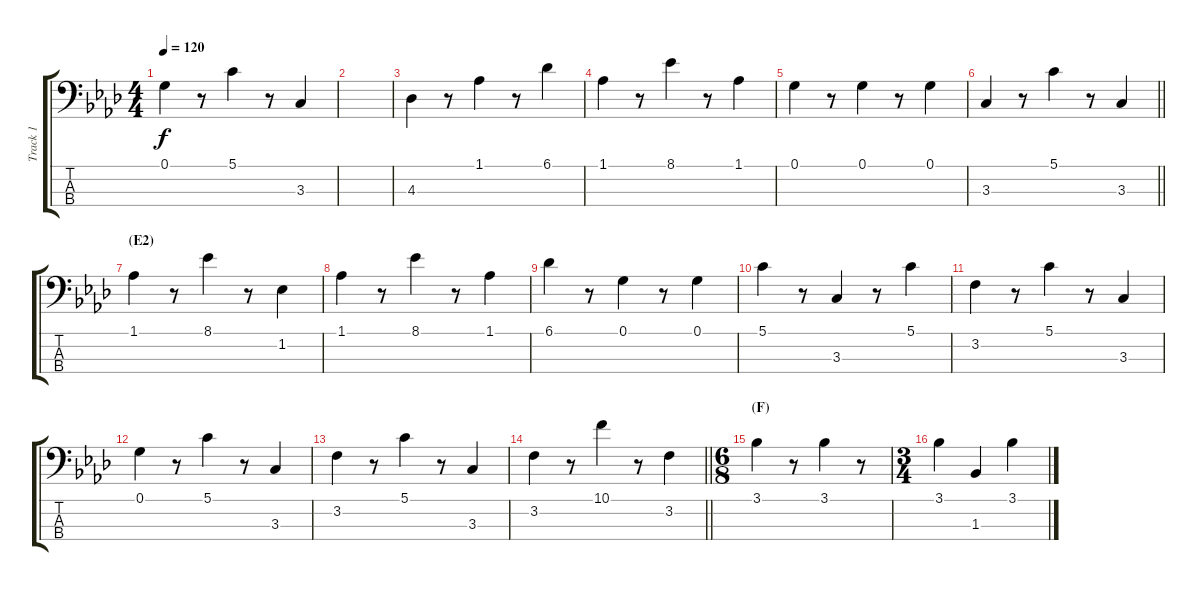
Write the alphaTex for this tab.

\track ("Track 1" "Track 1") {instrument electricbassfinger}
\staff {score tabs}
\tuning (G2 D2 A1 E1) {hide}
\ts (4 4)
\tempo 120
\clef f4
\ks ab
0.1.4{dy f} r.8 5.1.4 r.8 3.3.4 |
|
4.3.4 r.8 1.1.4 r.8 6.1.4 |
1.1.4 r.8 8.1.4 r.8 1.1.4 |
0.1.4 r.8 0.1.4 r.8 0.1.4 |
\barLineRight lightlight
3.3.4 r.8 5.1.4 r.8 3.3.4 |
\section ("" "(E2)")
1.1.4 r.8 8.1.4 r.8 1.2.4 |
1.1.4 r.8 8.1.4 r.8 1.1.4 |
6.1.4 r.8 0.1.4 r.8 0.1.4 |
5.1.4 r.8 3.3.4 r.8 5.1.4 |
3.2.4 r.8 5.1.4 r.8 3.3.4 |
0.1.4 r.8 5.1.4 r.8 3.3.4 |
3.2.4 r.8 5.1.4 r.8 3.3.4 |
\barLineRight lightlight
3.2.4 r.8 10.1.4 r.8 3.2.4 |
\ts (6 8)
\section ("" "(F)")
3.1.4 r.8 3.1.4 r.8 |
\ts (3 4)
3.1.4 1.3.4 3.1.4
